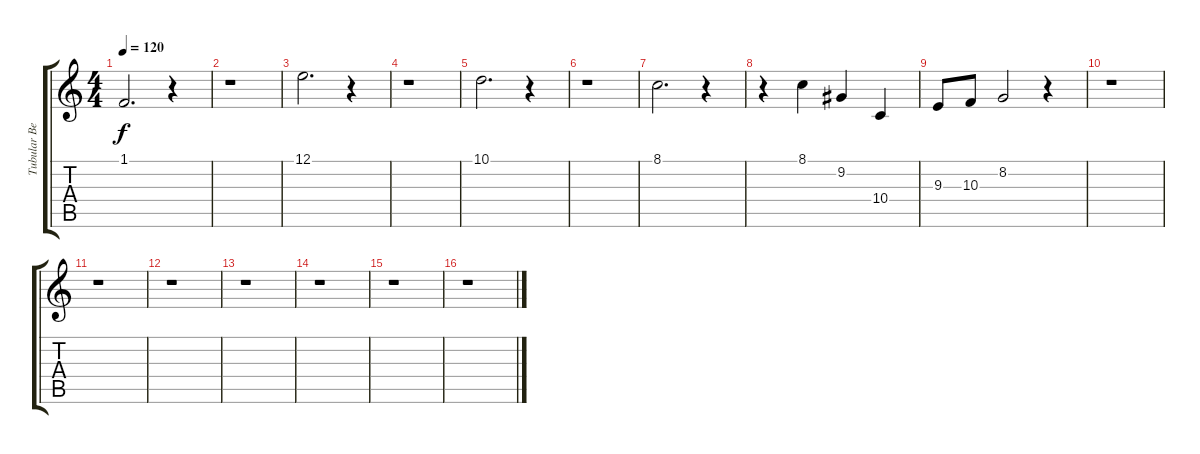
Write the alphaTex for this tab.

\track ("Tubular Bells" "Tubular Be") {instrument tubularbells}
\staff {score tabs}
\tuning (E4 B3 G3 D3 A2 E2) {hide}
\ts (4 4)
\tempo 120
\clef g2
\ks c
1.1.2{d dy f} r.4 |
r.1 |
12.1.2{d} r.4 |
r.1 |
10.1.2{d} r.4 |
r.1 |
8.1.2{d} r.4 |
r.4 8.1.4 9.2.4 10.4.4 |
9.3.8 10.3.8 8.2.2 r.4 |
r.1 |
r.1 |
r.1 |
r.1 |
r.1 |
r.1 |
r.1
